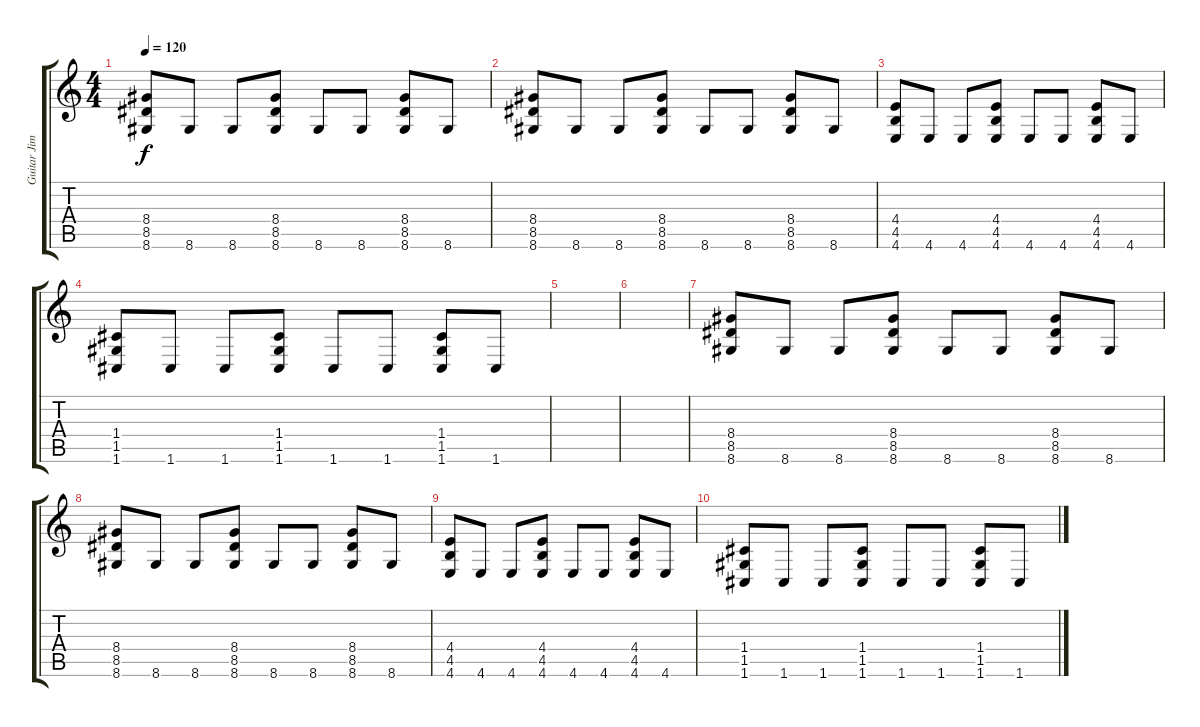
\track ("Guitar Jimm" "Guitar Jim") {instrument distortionguitar}
\staff {score tabs}
\tuning (D4 A3 F3 C3 G2 C2) {hide}
\ts (4 4)
\tempo 120
\clef g2
\ks c
(8.4 8.5 8.6).8{dy f} 8.6.8 8.6.8 (8.4 8.5 8.6).8 8.6.8 8.6.8 (8.4 8.5 8.6).8 8.6.8 |
(8.4 8.5 8.6).8 8.6.8 8.6.8 (8.4 8.5 8.6).8 8.6.8 8.6.8 (8.4 8.5 8.6).8 8.6.8 |
(4.4 4.5 4.6).8 4.6.8 4.6.8 (4.4 4.5 4.6).8 4.6.8 4.6.8 (4.4 4.5 4.6).8 4.6.8 |
(1.4 1.5 1.6).8 1.6.8 1.6.8 (1.4 1.5 1.6).8 1.6.8 1.6.8 (1.4 1.5 1.6).8 1.6.8 |
|
|
(8.4 8.5 8.6).8 8.6.8 8.6.8 (8.4 8.5 8.6).8 8.6.8 8.6.8 (8.4 8.5 8.6).8 8.6.8 |
(8.4 8.5 8.6).8 8.6.8 8.6.8 (8.4 8.5 8.6).8 8.6.8 8.6.8 (8.4 8.5 8.6).8 8.6.8 |
(4.4 4.5 4.6).8 4.6.8 4.6.8 (4.4 4.5 4.6).8 4.6.8 4.6.8 (4.4 4.5 4.6).8 4.6.8 |
(1.4 1.5 1.6).8 1.6.8 1.6.8 (1.4 1.5 1.6).8 1.6.8 1.6.8 (1.4 1.5 1.6).8 1.6.8
